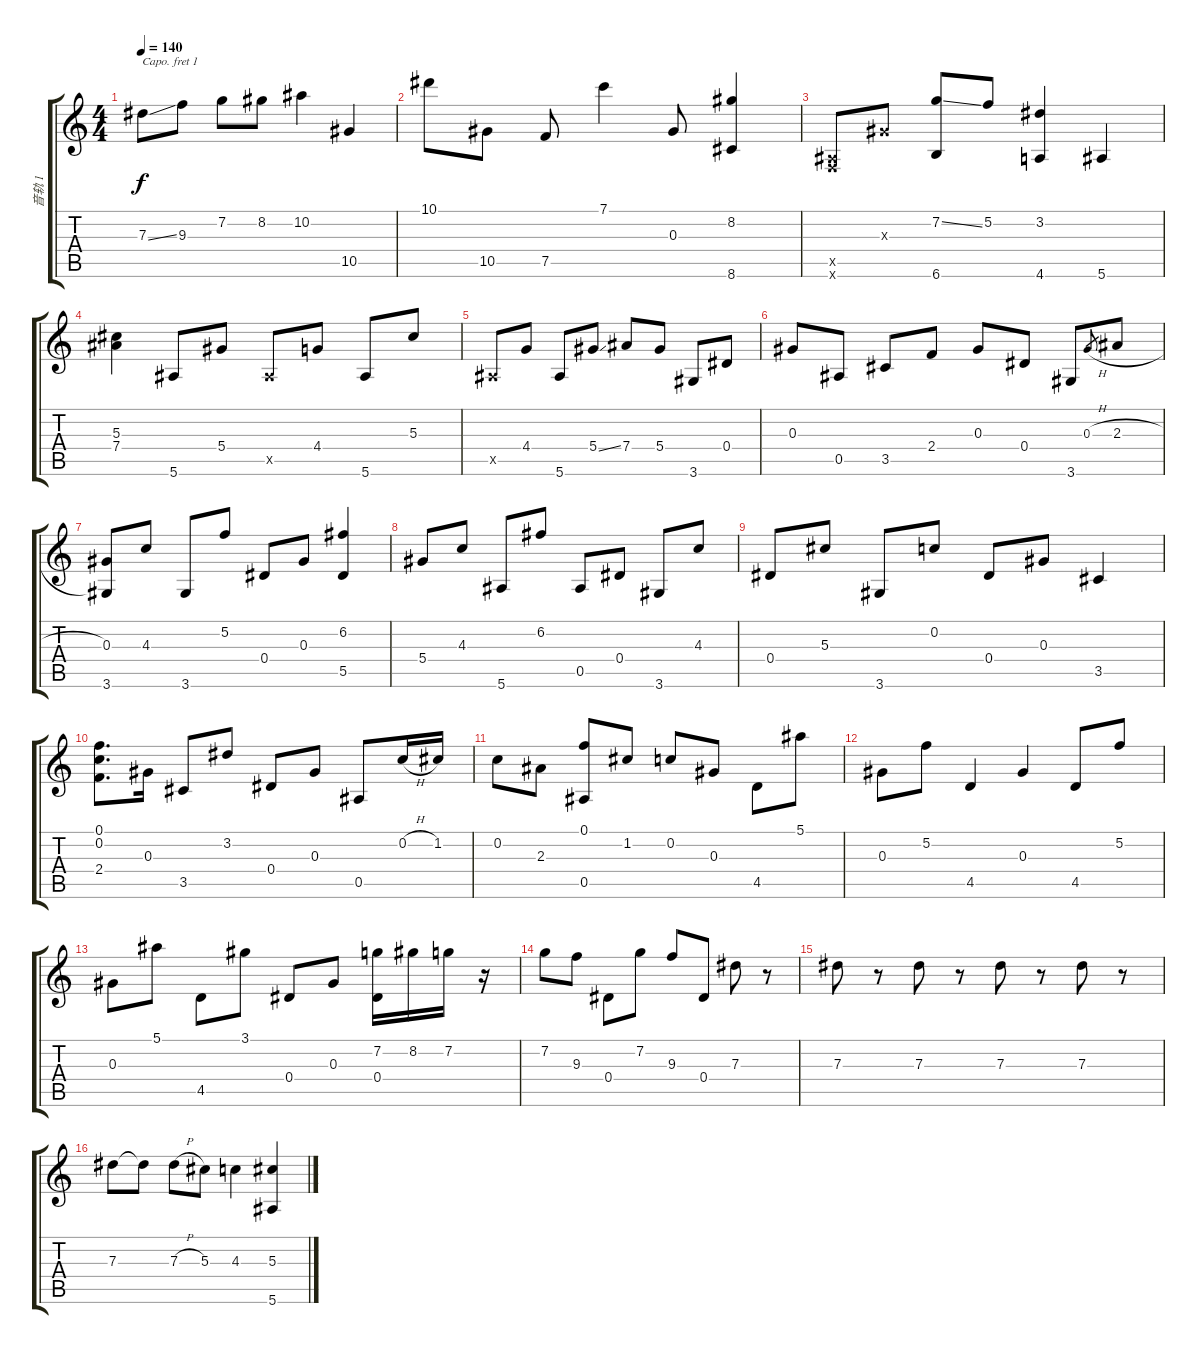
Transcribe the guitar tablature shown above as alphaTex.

\track ("音轨 1" "音轨 1") {instrument acousticguitarsteel}
\staff {score tabs}
\capo 1
\tuning (E4 B3 G3 D3 A2 E2) {hide}
\ts (4 4)
\tempo 140
\clef g2
\ks c
7.3{ss}.8{dy f} 9.3.8 7.2.8 8.2.8 10.2.4 10.5.4 |
10.1.8 10.5.8 7.5.8 7.1.4 0.3.8 (8.2 8.6).4 |
(0.5{x} 0.6{x}).8 0.3{x}.8 (7.2{ss} 6.6).8 5.2.8 (3.2 4.6).4 5.6.4 |
(5.3 7.4).4 5.6.8 5.4.8 0.5{x}.8 4.4.8 5.6.8 5.3.8 |
0.5{x}.8 4.4.8 5.6.8 5.4{ss}.8 7.4.8 5.4.8 3.6.8 0.4.8 |
0.3.8 0.5.8 3.5.8 2.4.8 0.3.8 0.4.8 3.6.8 0.3{h}.8{gr} 2.3{h}.8 |
(0.3 3.6).8 4.3.8 3.6.8 5.2.8 0.4.8 0.3.8 (6.2 5.5).4 |
5.4.8 4.3.8 5.6.8 6.2.8 0.5.8 0.4.8 3.6.8 4.3.8 |
0.4.8 5.3.8 3.6.8 0.2.8 0.4.8 0.3.8 3.5.4 |
(0.1 0.2 2.4).8{d} 0.3.16 3.5.8 3.2.8 0.4.8 0.3.8 0.5.8 0.2{h}.16 1.2.16 |
0.2.8 2.3.8 (0.1 0.5).8 1.2.8 0.2.8 0.3.8 4.5.8 5.1.8 |
0.3.8 5.2.8 4.5.4 0.3.4 4.5.8 5.2.8 |
0.3.8 5.1.8 4.5.8 3.1.8 0.4.8 0.3.8 (7.2 0.4).16 8.2.16 7.2.16 r.16 |
7.2.8 9.3.8 0.4.8 7.2.8 9.3.8 0.4.8 7.3.8 r.8 |
7.3.8 r.8 7.3.8 r.8 7.3.8 r.8 7.3.8 r.8 |
7.3.8 7.3{t}.8 7.3{h}.8 5.3.8 4.3.4 (5.3 5.6).4
